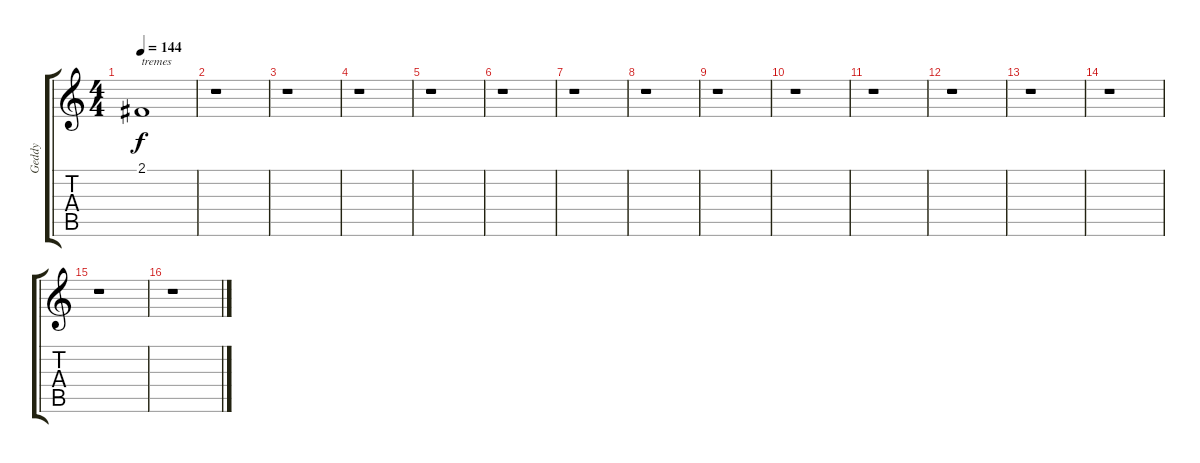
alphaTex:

\track ("Geddy" "Geddy") {instrument lead6voice}
\staff {score tabs}
\tuning (E4 B3 G3 D3 A2 E2) {hide}
\ts (4 4)
\tempo 144
\clef g2
\ks c
2.1.1{txt "tremes" dy f} |
r.1 |
r.1 |
r.1 |
r.1 |
r.1 |
r.1 |
r.1 |
r.1 |
r.1 |
r.1 |
r.1 |
r.1 |
r.1 |
r.1 |
r.1
